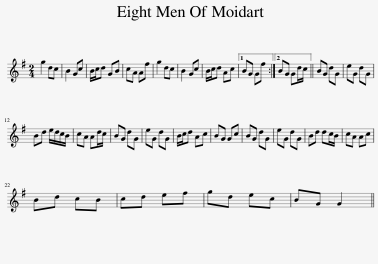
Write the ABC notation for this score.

X:1
L:1/8
M:2/4
I:linebreak $
K:G
V:1 treble
V:1
 g2 dc | B2 Gc | B/c/d GB | cA Af | g2 dc | %5
 B2 Gc | B/c/d Ac |1 BG Gf :|2 BG Gd/c/ || BG dG | %10
 eG dG |$ Bd e/d/c/B/ | cA Ad/c/ | BG dG | eG dG | %15
 B/c/d Ac | BG Gc | BG dG | eG dG | Bd dc/B/ | %20
 cA Ac |$ Bd cB | cd ef | gd ec | BG G2 || %25
